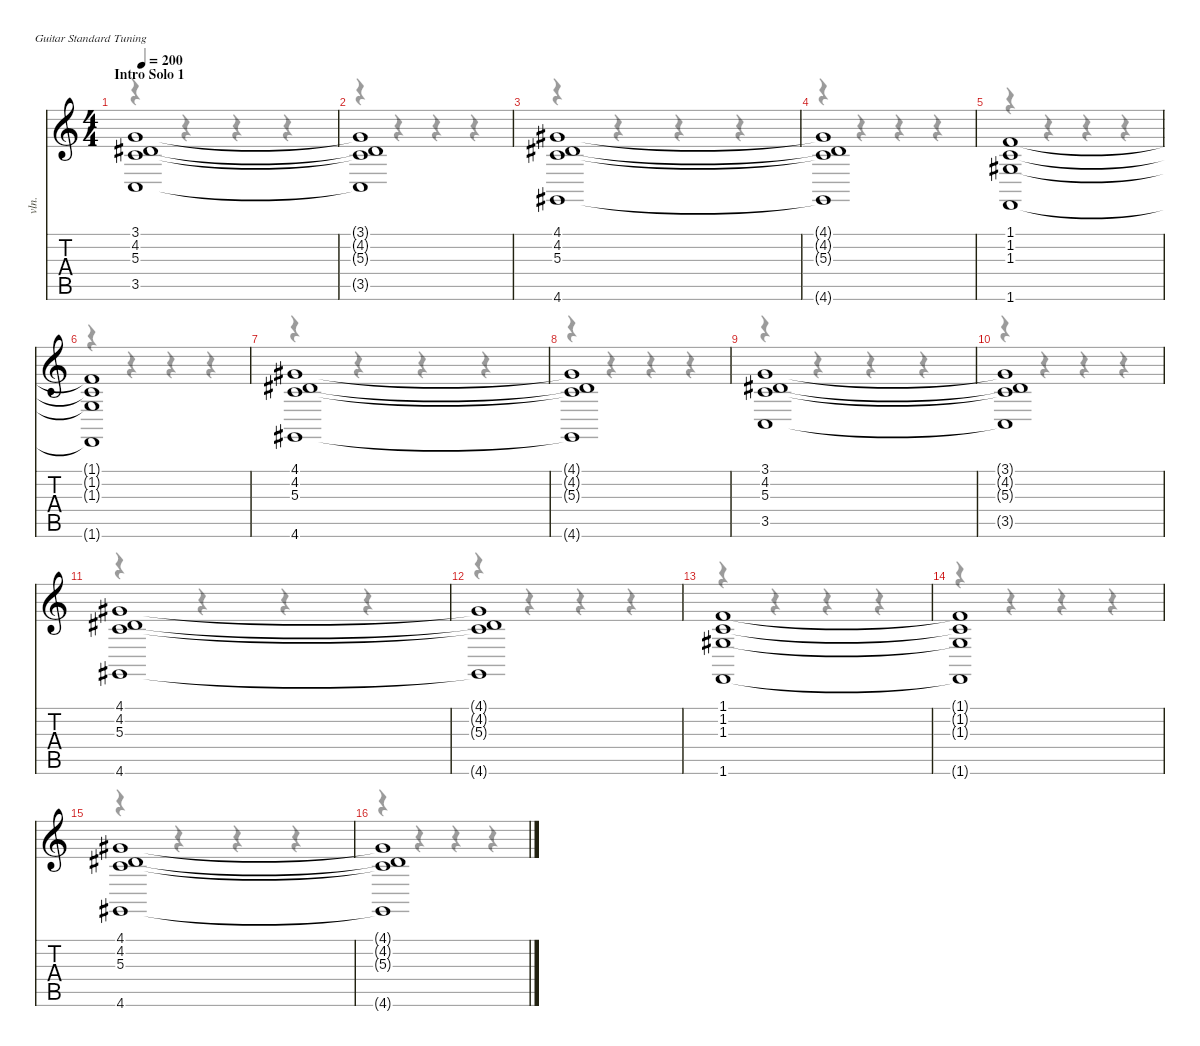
\defaultSystemsLayout 4
\hideDynamics
\bracketExtendMode nobrackets
\otherSystemsTrackNameOrientation horizontal
\track ("Vadim Pruzhanov (Ensemble)" "vln.") {instrument stringensemble1}
\staff {score tabs}
\tuning (E4 B3 G3 D3 A2 E2)
\voice
\ts (4 4)
\section ("" "Intro Solo 1")
\tempo 200
\clef g2
\ks c
(3.1 4.2{acc #} 5.3 3.5).1{dy f beam Up} |
(3.1{t} 4.2{t acc #} 5.3{t} 3.5{t}).1{beam Up} |
(4.1{acc #} 4.2{acc #} 5.3 4.6{acc #}).1{beam Up} |
(4.1{t acc #} 4.2{t acc #} 5.3{t} 4.6{t acc #}).1{beam Up} |
(1.1 1.2 1.3{acc #} 1.6).1{beam Up} |
(1.1{t} 1.2{t} 1.3{t acc #} 1.6{t}).1{beam Up} |
(4.1{acc #} 4.2{acc #} 5.3 4.6{acc #}).1{beam Up} |
(4.1{t acc #} 4.2{t acc #} 5.3{t} 4.6{t acc #}).1{beam Up} |
(3.1 4.2{acc #} 5.3 3.5).1{beam Up} |
(3.1{t} 4.2{t acc #} 5.3{t} 3.5{t}).1{beam Up} |
(4.1{acc #} 4.2{acc #} 5.3 4.6{acc #}).1{beam Up} |
(4.1{t acc #} 4.2{t acc #} 5.3{t} 4.6{t acc #}).1{beam Up} |
(1.1 1.2 1.3{acc #} 1.6).1{beam Up} |
(1.1{t} 1.2{t} 1.3{t acc #} 1.6{t}).1{beam Up} |
(4.1{acc #} 4.2{acc #} 5.3 4.6{acc #}).1{beam Up} |
(4.1{t acc #} 4.2{t acc #} 5.3{t} 4.6{t acc #}).1{beam Up}
\voice
\clef g2
\ottava regular
\simile none
\ks c
r.4{dy mf beam Down} r.4{beam Down} r.4{beam Down} r.4{beam Down} |
r.4{beam Down} r.4{beam Down} r.4{beam Down} r.4{beam Down} |
r.4{beam Down} r.4{beam Down} r.4{beam Down} r.4{beam Down} |
r.4{beam Down} r.4{beam Down} r.4{beam Down} r.4{beam Down} |
r.4{beam Down} r.4{beam Down} r.4{beam Down} r.4{beam Down} |
r.4{beam Down} r.4{beam Down} r.4{beam Down} r.4{beam Down} |
r.4{beam Down} r.4{beam Down} r.4{beam Down} r.4{beam Down} |
r.4{beam Down} r.4{beam Down} r.4{beam Down} r.4{beam Down} |
r.4{beam Down} r.4{beam Down} r.4{beam Down} r.4{beam Down} |
r.4{beam Down} r.4{beam Down} r.4{beam Down} r.4{beam Down} |
r.4{beam Down} r.4{beam Down} r.4{beam Down} r.4{beam Down} |
r.4{beam Down} r.4{beam Down} r.4{beam Down} r.4{beam Down} |
r.4{beam Down} r.4{beam Down} r.4{beam Down} r.4{beam Down} |
r.4{beam Down} r.4{beam Down} r.4{beam Down} r.4{beam Down} |
r.4{beam Down} r.4{beam Down} r.4{beam Down} r.4{beam Down} |
r.4{beam Down} r.4{beam Down} r.4{beam Down} r.4{beam Down}
